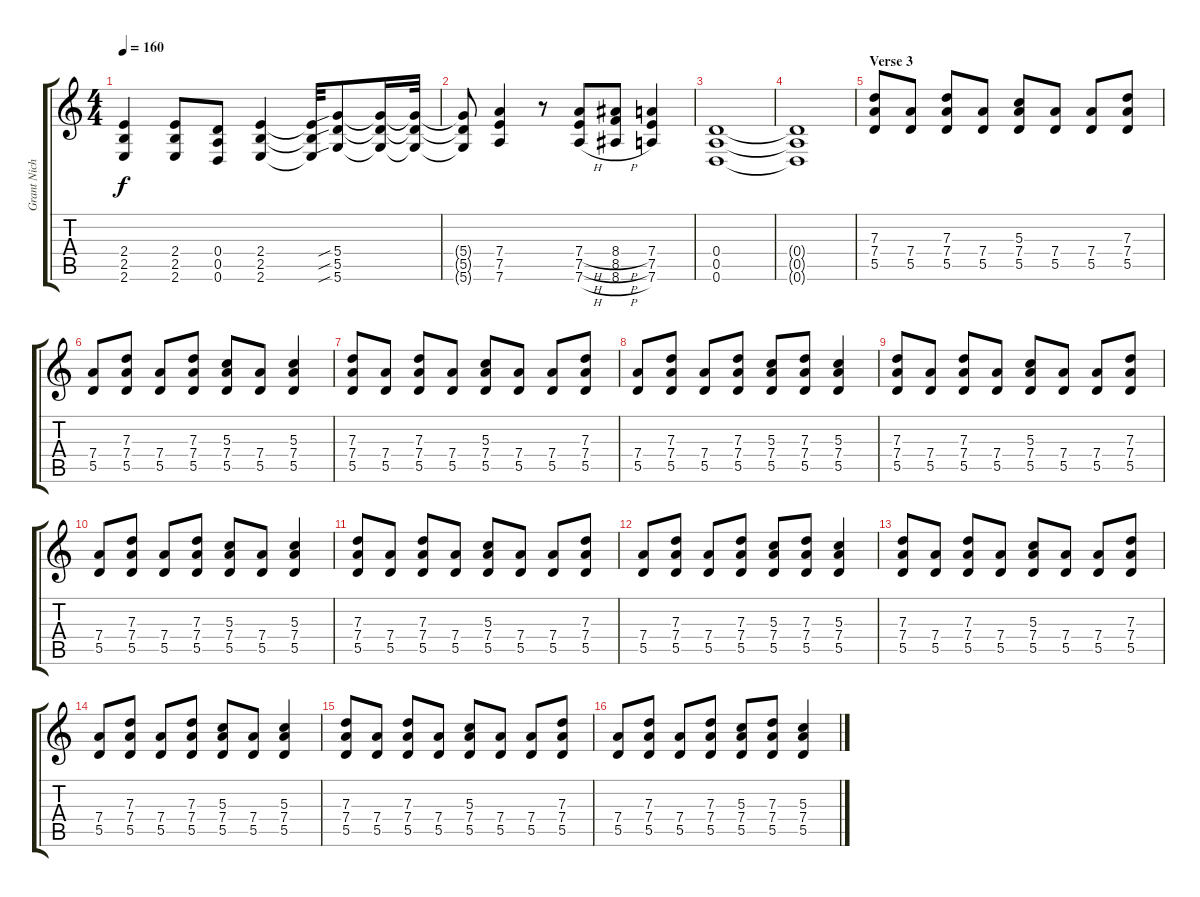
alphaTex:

\track ("Grant Nicholas (Guitar)" "Grant Nich") {instrument distortionguitar}
\staff {score tabs}
\tuning (E4 B3 G3 D3 A2 D2) {hide}
\ts (4 4)
\tempo 160
\clef g2
\ks c
(2.4 2.5 2.6).4{dy f} (2.4 2.5 2.6).8 (0.4 0.5 0.6).8 (2.4 2.5 2.6).4 (2.4{t} 2.5{t} 2.6{t}).32 (5.4{sib} 5.5{sib} 5.6{sib}).8 (5.4{t} 5.5{t} 5.6{t}).16 (5.4{t} 5.5{t} 5.6{t}).32 |
(5.4{t} 5.5{t} 5.6{t}).8 (7.4 7.5 7.6).4 r.8 (7.4{h} 7.5{h} 7.6{h}).8 (8.4{h} 8.5{h} 8.6{h}).8 (7.4 7.5 7.6).4 |
(0.4 0.5 0.6).1 |
(0.4{t} 0.5{t} 0.6{t}).1 |
\section ("" "Verse 3")
(7.3 7.4 5.5).8{volume 13} (7.4 5.5).8 (7.3 7.4 5.5).8 (7.4 5.5).8 (5.3 7.4 5.5).8 (7.4 5.5).8 (7.4 5.5).8 (7.3 7.4 5.5).8 |
(7.4 5.5).8 (7.3 7.4 5.5).8 (7.4 5.5).8 (7.3 7.4 5.5).8 (5.3 7.4 5.5).8 (7.4 5.5).8 (5.3 7.4 5.5).4 |
(7.3 7.4 5.5).8 (7.4 5.5).8 (7.3 7.4 5.5).8 (7.4 5.5).8 (5.3 7.4 5.5).8 (7.4 5.5).8 (7.4 5.5).8 (7.3 7.4 5.5).8 |
(7.4 5.5).8 (7.3 7.4 5.5).8 (7.4 5.5).8 (7.3 7.4 5.5).8 (5.3 7.4 5.5).8 (7.3 7.4 5.5).8 (5.3 7.4 5.5).4 |
(7.3 7.4 5.5).8 (7.4 5.5).8 (7.3 7.4 5.5).8 (7.4 5.5).8 (5.3 7.4 5.5).8 (7.4 5.5).8 (7.4 5.5).8 (7.3 7.4 5.5).8 |
(7.4 5.5).8 (7.3 7.4 5.5).8 (7.4 5.5).8 (7.3 7.4 5.5).8 (5.3 7.4 5.5).8 (7.4 5.5).8 (5.3 7.4 5.5).4 |
(7.3 7.4 5.5).8 (7.4 5.5).8 (7.3 7.4 5.5).8 (7.4 5.5).8 (5.3 7.4 5.5).8 (7.4 5.5).8 (7.4 5.5).8 (7.3 7.4 5.5).8 |
(7.4 5.5).8 (7.3 7.4 5.5).8 (7.4 5.5).8 (7.3 7.4 5.5).8 (5.3 7.4 5.5).8 (7.3 7.4 5.5).8 (5.3 7.4 5.5).4 |
(7.3 7.4 5.5).8 (7.4 5.5).8 (7.3 7.4 5.5).8 (7.4 5.5).8 (5.3 7.4 5.5).8 (7.4 5.5).8 (7.4 5.5).8 (7.3 7.4 5.5).8 |
(7.4 5.5).8 (7.3 7.4 5.5).8 (7.4 5.5).8 (7.3 7.4 5.5).8 (5.3 7.4 5.5).8 (7.4 5.5).8 (5.3 7.4 5.5).4 |
(7.3 7.4 5.5).8 (7.4 5.5).8 (7.3 7.4 5.5).8 (7.4 5.5).8 (5.3 7.4 5.5).8 (7.4 5.5).8 (7.4 5.5).8 (7.3 7.4 5.5).8 |
(7.4 5.5).8 (7.3 7.4 5.5).8 (7.4 5.5).8 (7.3 7.4 5.5).8 (5.3 7.4 5.5).8 (7.3 7.4 5.5).8 (5.3 7.4 5.5).4
